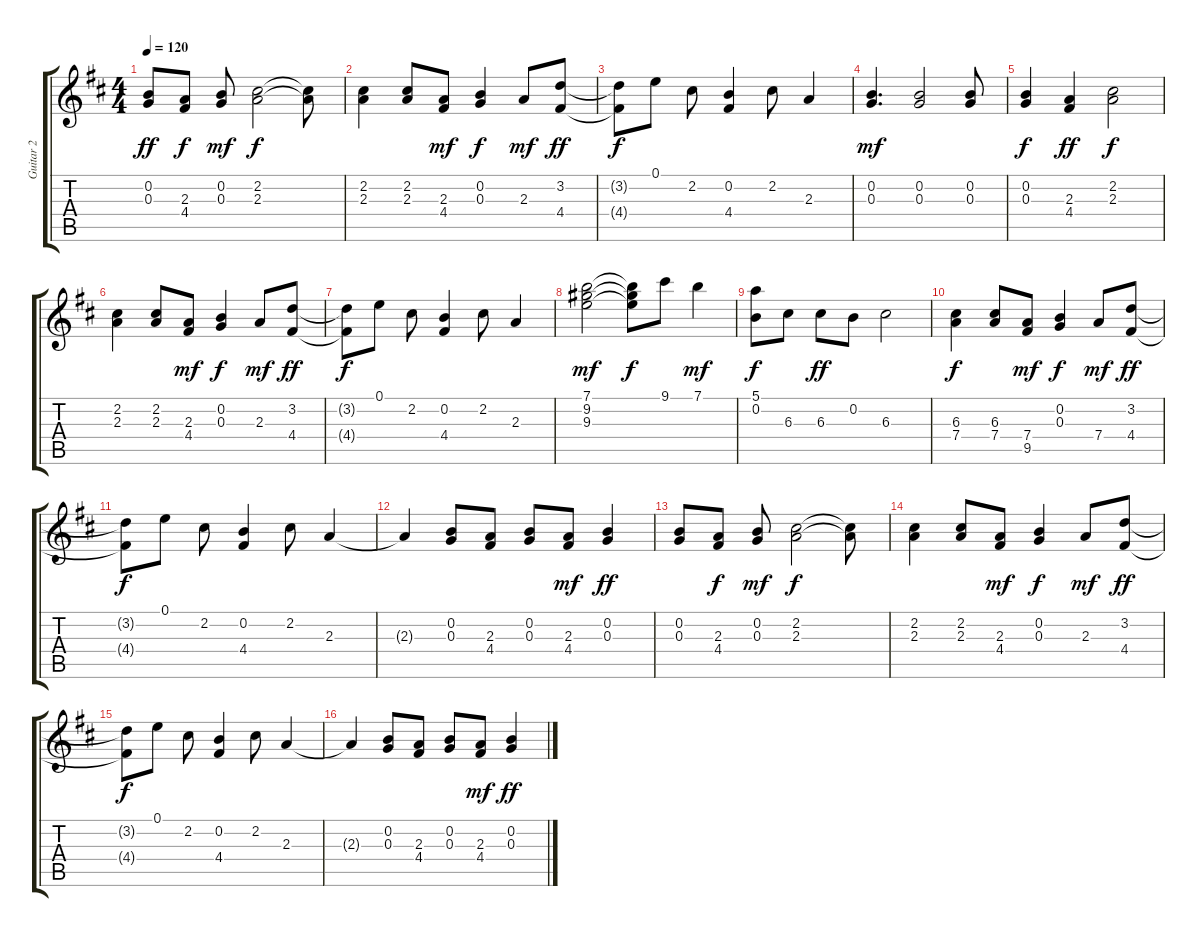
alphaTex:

\track ("Guitar 2" "Guitar 2") {instrument overdrivenguitar}
\staff {score tabs}
\tuning (E4 B3 G3 D3 A2 E2) {hide}
\ts (4 4)
\tempo 120
\clef g2
\ks d
(0.2 0.3).8{dy ff} (2.3 4.4).8{dy f} (0.2 0.3).8{dy mf} (2.2 2.3).2{dy f} (2.2{t} 2.3{t}).8 |
(2.2 2.3).4 (2.2 2.3).8 (2.3 4.4).8{dy mf} (0.2 0.3).4{dy f} 2.3.8{dy mf} (3.2 4.4).8{dy ff} |
(3.2{t} 4.4{t}).8{dy f} 0.1.8 2.2.8 (0.2 4.4).4 2.2.8 2.3.4 |
(0.2 0.3).4{d dy mf} (0.2 0.3).2 (0.2 0.3).8 |
(0.2 0.3).4{dy f} (2.3 4.4).4{dy ff} (2.2 2.3).2{dy f} |
(2.2 2.3).4 (2.2 2.3).8 (2.3 4.4).8{dy mf} (0.2 0.3).4{dy f} 2.3.8{dy mf} (3.2 4.4).8{dy ff} |
(3.2{t} 4.4{t}).8{dy f} 0.1.8 2.2.8 (0.2 4.4).4 2.2.8 2.3.4 |
(7.1 9.2 9.3).2{dy mf} (7.1{t} 9.2{t} 9.3{t}).8{dy f} 9.1.8 7.1.4{dy mf} |
(5.1 0.2).8{dy f} 6.3.8 6.3.8{dy ff} 0.2.8 6.3.2 |
(6.3 7.4).4{dy f} (6.3 7.4).8 (7.4 9.5).8{dy mf} (0.2 0.3).4{dy f} 7.4.8{dy mf} (3.2 4.4).8{dy ff} |
(3.2{t} 4.4{t}).8{dy f} 0.1.8 2.2.8 (0.2 4.4).4 2.2.8 2.3.4 |
2.3{t}.4 (0.2 0.3).8 (2.3 4.4).8 (0.2 0.3).8 (2.3 4.4).8{dy mf} (0.2 0.3).4{dy ff} |
(0.2 0.3).8 (2.3 4.4).8{dy f} (0.2 0.3).8{dy mf} (2.2 2.3).2{dy f} (2.2{t} 2.3{t}).8 |
(2.2 2.3).4 (2.2 2.3).8 (2.3 4.4).8{dy mf} (0.2 0.3).4{dy f} 2.3.8{dy mf} (3.2 4.4).8{dy ff} |
(3.2{t} 4.4{t}).8{dy f} 0.1.8 2.2.8 (0.2 4.4).4 2.2.8 2.3.4 |
2.3{t}.4 (0.2 0.3).8 (2.3 4.4).8 (0.2 0.3).8 (2.3 4.4).8{dy mf} (0.2 0.3).4{dy ff}
